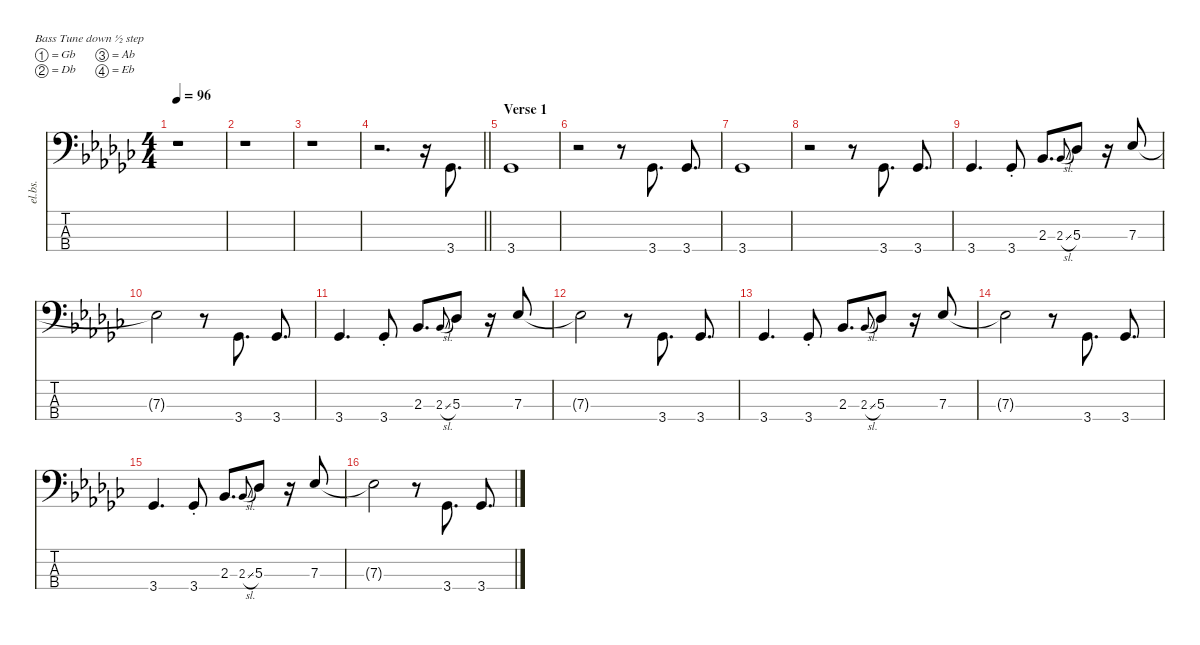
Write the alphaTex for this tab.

\defaultSystemsLayout 4
\hideDynamics
\bracketExtendMode nobrackets
\otherSystemsTrackNameOrientation horizontal
\track ("Bass" "el.bs.") {defaultSystemsLayout 8 instrument electricbassfinger}
\staff {score tabs}
\tuning (Gb2 Db2 Ab1 Eb1)
\ts (4 4)
\beaming (8 2 2 2 2)
\tempo 96
\clef f4
\ks gb
r.1{dy ff instrument electricbassfinger beam Down} |
r.1{beam Down} |
r.1{beam Down} |
\barLineRight lightlight
r.2{d beam Down} r.16{beam Down} 3.4{acc b}.8{d beam Up} |
\section ("" "Verse 1")
3.4{acc b}.1{beam Up} |
r.2{beam Down} r.8{beam Down} 3.4{acc b}.8{d beam Up} 3.4{acc b}.8{d beam Up} |
3.4{acc b}.1{beam Up} |
r.2{beam Down} r.8{beam Down} 3.4{acc b}.8{d beam Up} 3.4{acc b}.8{d beam Up} |
3.4{acc b}.4{d beam Up} 3.4{st acc b}.8{beam Up} 2.3{acc b}.8{d beam Up} 2.3{sl acc b}.8{gr onbeat dy f beam Up} 5.3{acc b}.8{dy ff beam Up} r.16{beam Up} 7.3{acc b}.8{beam Down} |
7.3{t acc b}.2{beam Down} r.8{beam Down} 3.4{acc b}.8{d beam Up} 3.4{acc b}.8{d beam Up} |
3.4{acc b}.4{d beam Up} 3.4{st acc b}.8{beam Up} 2.3{acc b}.8{d beam Up} 2.3{sl acc b}.8{gr onbeat dy f beam Up} 5.3{acc b}.8{dy ff beam Up} r.16{beam Up} 7.3{acc b}.8{beam Down} |
7.3{t acc b}.2{beam Down} r.8{beam Down} 3.4{acc b}.8{d beam Up} 3.4{acc b}.8{d beam Up} |
3.4{acc b}.4{d beam Up} 3.4{st acc b}.8{beam Up} 2.3{acc b}.8{d beam Up} 2.3{sl acc b}.8{gr onbeat dy f beam Up} 5.3{acc b}.8{dy ff beam Up} r.16{beam Up} 7.3{acc b}.8{beam Down} |
7.3{t acc b}.2{beam Down} r.8{beam Down} 3.4{acc b}.8{d beam Up} 3.4{acc b}.8{d beam Up} |
3.4{acc b}.4{d beam Up} 3.4{st acc b}.8{beam Up} 2.3{acc b}.8{d beam Up} 2.3{sl acc b}.8{gr onbeat dy f beam Up} 5.3{acc b}.8{dy ff beam Up} r.16{beam Up} 7.3{acc b}.8{beam Down} |
7.3{t acc b}.2{beam Down} r.8{beam Down} 3.4{acc b}.8{d beam Up} 3.4{acc b}.8{d beam Up}
